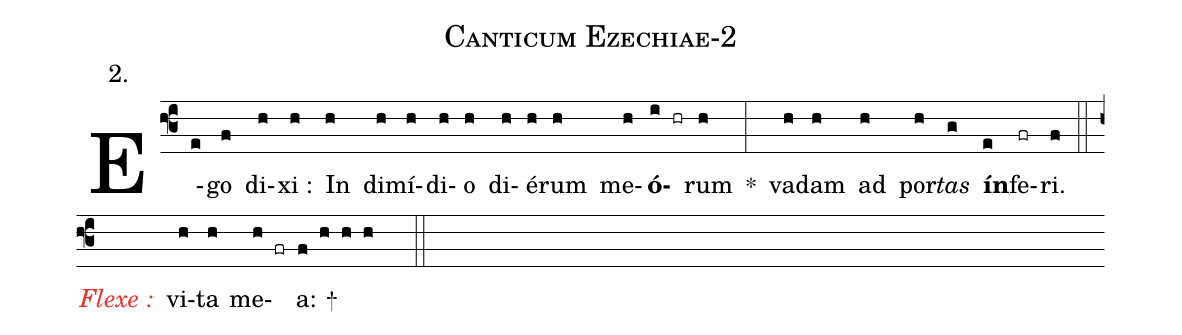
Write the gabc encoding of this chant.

name: Canticum Ezechiae-2;
annotation: 2.;
%%
(f3)E(e)go(f) di(h)xi :(h) In(h) di(h)mí(h)di(h)o(h) di(h)é(h)rum(h) me(h)<b>ó</b>(i hr)rum(h) <sp>*</sp>(:) va(h)dam(h) ad(h) por(h)<i>tas</i>(g) <b>ín</b>(e)fe(fr)ri.(f) (::)
<i><c>Flexe :</c></i>(    )  vi(h)ta(h) me(h fr)a: <sp>+</sp>(f h h h  ::)

%E(h) u(h) o(h) u(g) a(e) e.(f.) (::)
